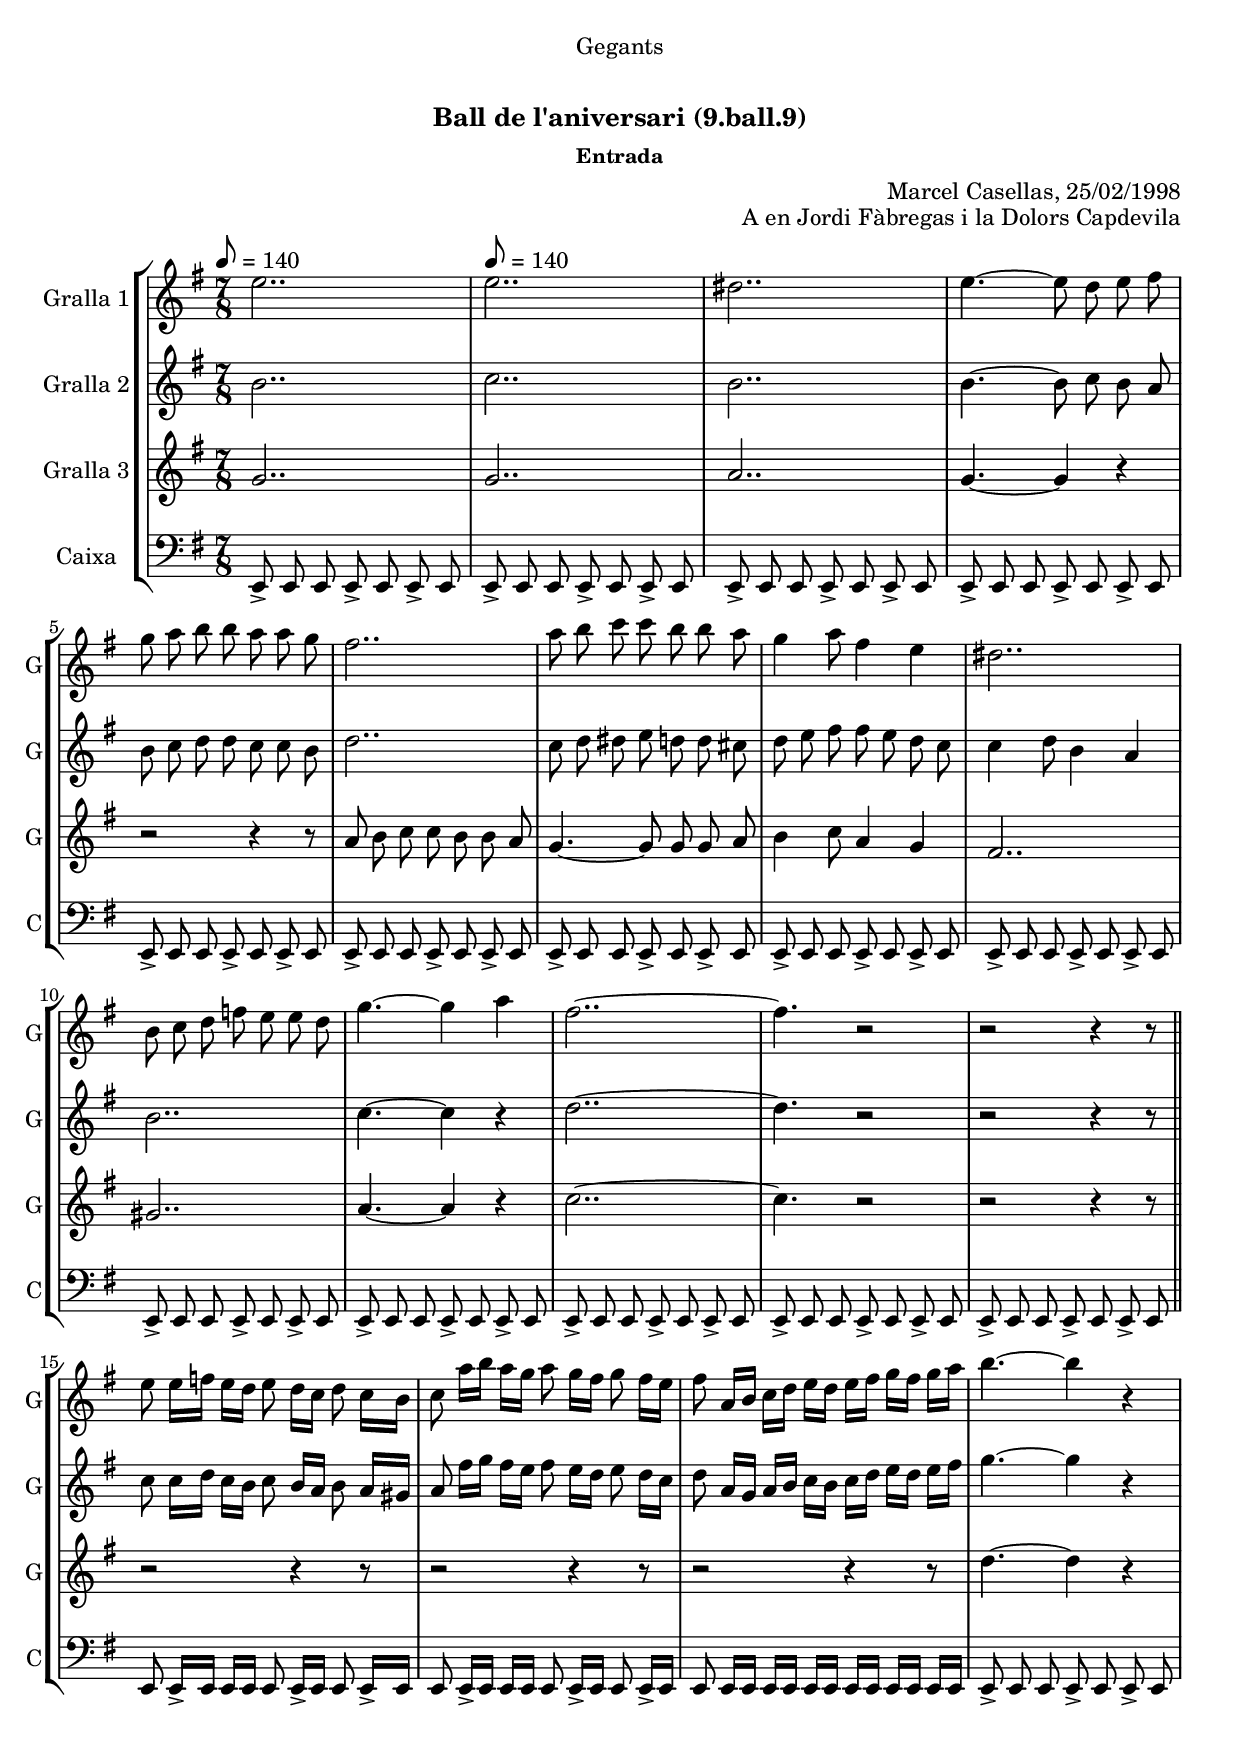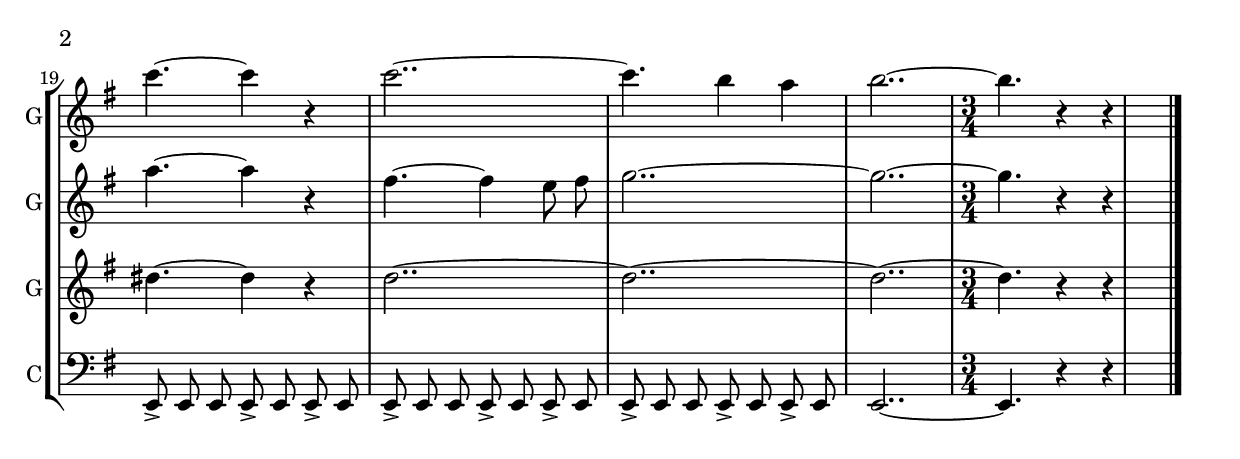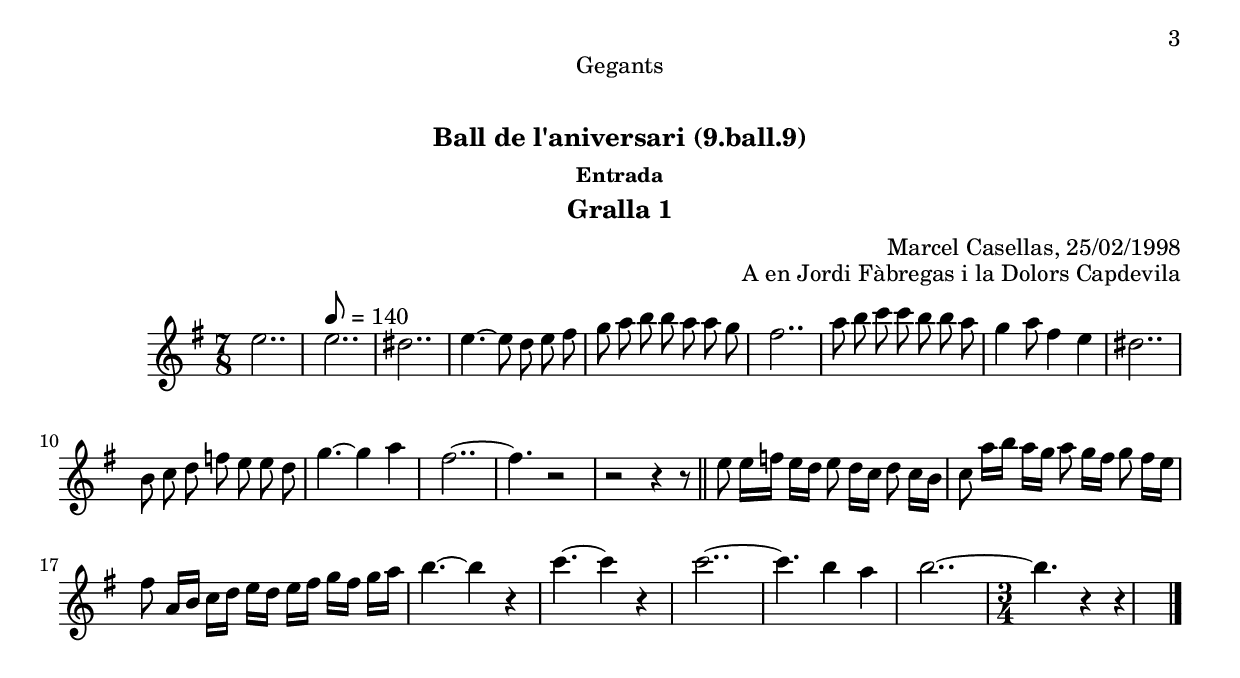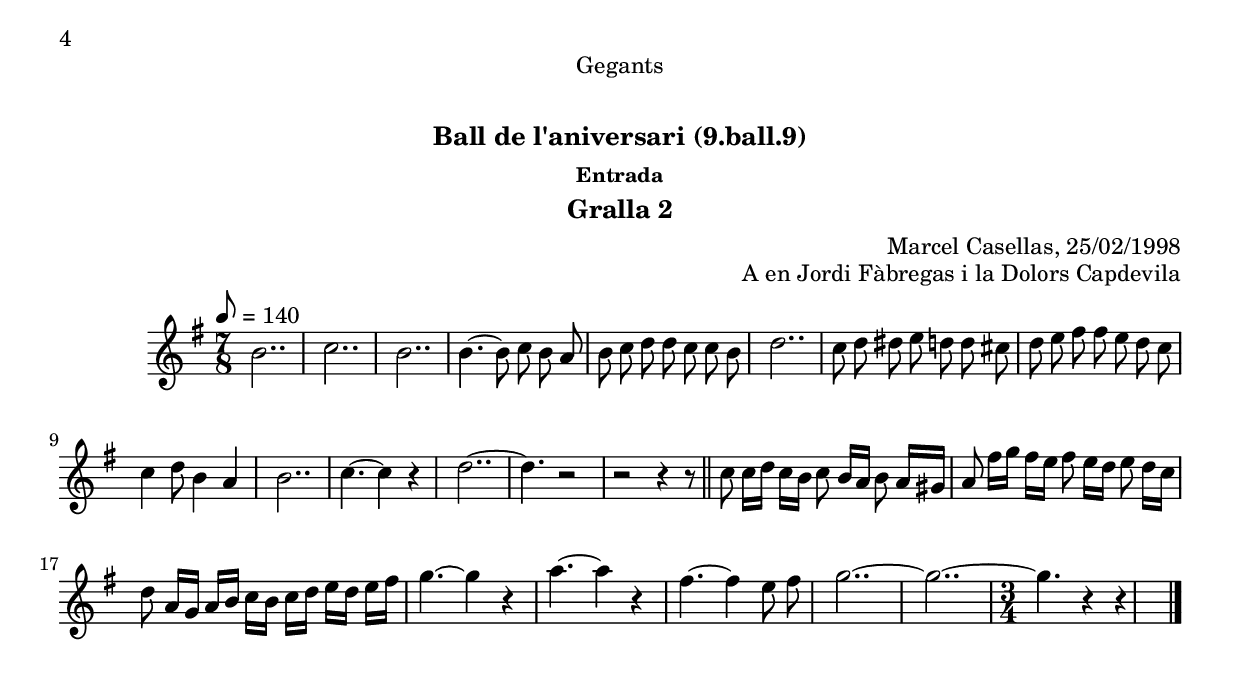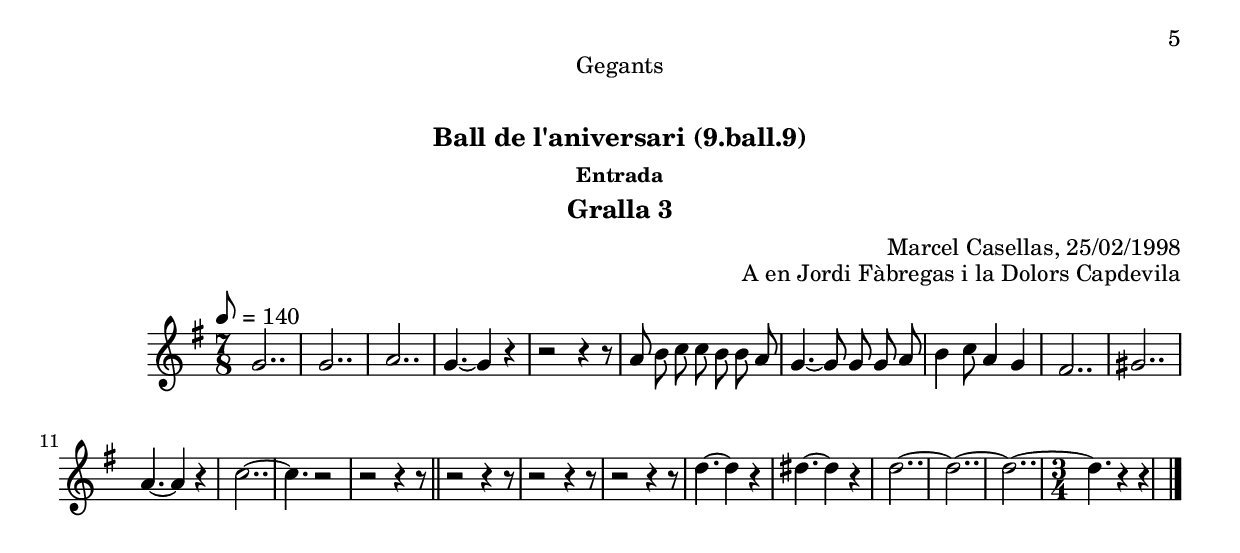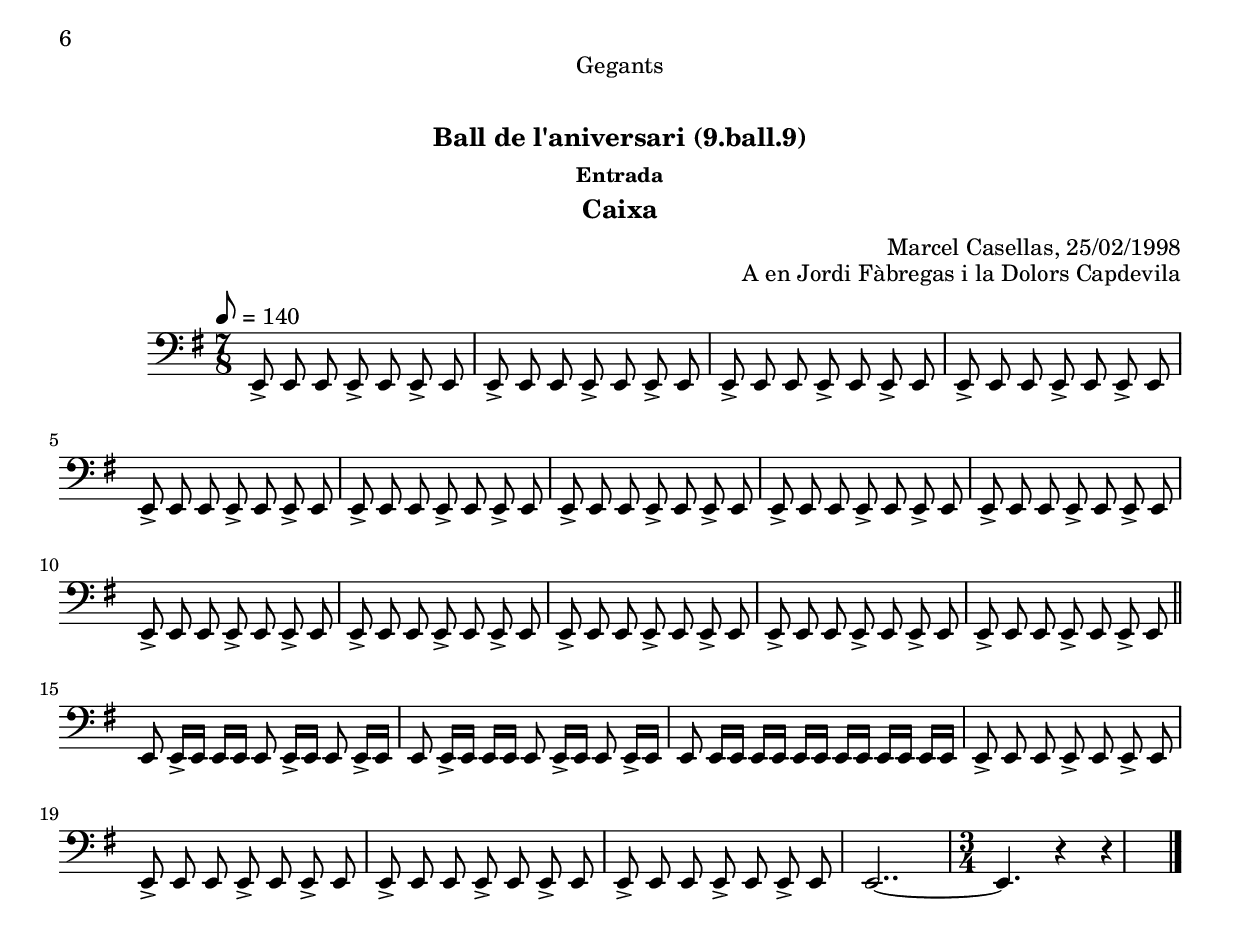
\version "2.22.1"

\header {
  dedication="Gegants"
  title="      "
  subtitle="Ball de l'aniversari (9.ball.9)"
  subsubtitle="Entrada"
  poet=""
  meter=""
  piece=""
  composer=""
  arranger="Marcel Casellas, 25/02/1998"
  opus="A en Jordi Fàbregas i la Dolors Capdevila"
  instrument=""
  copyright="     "
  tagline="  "
}

liniaroAa =
\relative e''
{
  \clef treble
  \key g \major
  \time 7/8
  e2.. \tempo 8 = 140  |
  e2..  |
  dis2..  |
  e4. ~ e8 d e fis  |
  %05
  g8 a b b a a g  |
  fis2..  |
  a8 b c c b b a  |
  g4 a8 fis4 e  |
  dis2..  |
  %10
  b8 c d f e e d  |
  g4. ~ g4 a  |
  fis2.. ~  |
  fis4. r2  |
  r2 r4 r8  \bar "||"
  %15
  e8 e16 f e d e8 d16 c d8 c16 b  |
  c8 a'16 b a g a8 g16 fis g8 fis16 e  |
  fis8 a,16 b c d e d e fis g fis g a  |
  b4. ~ b4 r  |
  c4. ~ c4 r  |
  %20
  c2.. ~  |
  c4. b4 a  |
  b2.. ~  |
  \time 3/4   b4. r4 r  \bar "|." % troigo!
}

liniaroAb =
\relative b'
{
  \tempo 8 = 140
  \clef treble
  \key g \major
  \time 7/8
  b2..  |
  c2..  |
  b2..  |
  b4. ~ b8 c b a  |
  %05
  b8 c d d c c b  |
  d2..  |
  c8 d dis e d d cis  |
  d8 e fis fis e d c  |
  c4 d8 b4 a  |
  %10
  b2..  |
  c4. ~ c4 r  |
  d2.. ~  |
  d4. r2  |
  r2 r4 r8  \bar "||"
  %15
  c8 c16 d c b c8 b16 a b8 a16 gis  |
  a8 fis'16 g fis e fis8 e16 d e8 d16 c  |
  d8 a16 g a b c b c d e d e fis  |
  g4. ~ g4 r  |
  a4. ~ a4 r  |
  %20
  fis4. ~ fis4 e8 fis  |
  g2.. ~  |
  g2.. ~  |
  \time 3/4   g4. r4 r  \bar "|." % troigo!
}

liniaroAc =
\relative g'
{
  \tempo 8 = 140
  \clef treble
  \key g \major
  \time 7/8
  g2..  |
  g2..  |
  a2..  |
  g4. ~ g4 r  |
  %05
  r2 r4 r8  |
  a8 b c c b b a  |
  g4. ~ g8 g g a  |
  b4 c8 a4 g  |
  fis2..  |
  %10
  gis2..  |
  a4. ~ a4 r  |
  c2.. ~  |
  c4. r2  |
  r2 r4 r8  \bar "||"
  %15
  r2 r4 r8  |
  r2 r4 r8  |
  r2 r4 r8  |
  d4. ~ d4 r  |
  dis4. ~ dis4 r  |
  %20
  d2.. ~  |
  d2.. ~  |
  d2.. ~  |
  \time 3/4   d4. r4 r  \bar "|." % troigo!
}

liniaroAd =
\relative e,
{
  \tempo 8 = 140
  \clef bass
  \key g \major
  \time 7/8
  e8-> e e e-> e e-> e  |
  e8-> e e e-> e e-> e  |
  e8-> e e e-> e e-> e  |
  e8-> e e e-> e e-> e  |
  %05
  e8-> e e e-> e e-> e  |
  e8-> e e e-> e e-> e  |
  e8-> e e e-> e e-> e  |
  e8-> e e e-> e e-> e  |
  e8-> e e e-> e e-> e  |
  %10
  e8-> e e e-> e e-> e  |
  e8-> e e e-> e e-> e  |
  e8-> e e e-> e e-> e  |
  e8-> e e e-> e e-> e  |
  e8-> e e e-> e e-> e  \bar "||"
  %15
  e8 e16-> e e e e8 e16-> e e8 e16-> e  |
  e8 e16-> e e e e8 e16-> e e8 e16-> e  |
  e8 e16 e e e e e e e e e e e  |
  e8-> e e e-> e e-> e  |
  e8-> e e e-> e e-> e  |
  %20
  e8-> e e e-> e e-> e  |
  e8-> e e e-> e e-> e  |
  e2.. ~  |
  \time 3/4   e4. r4 r  \bar "|." % troigo!
}

\bookpart {
  \score {
    \new StaffGroup {
      \override Score.RehearsalMark #'self-alignment-X = #LEFT
      <<
        \new Staff \with {instrumentName = #"Gralla 1" shortInstrumentName = #"G"} \liniaroAa
        \new Staff \with {instrumentName = #"Gralla 2" shortInstrumentName = #"G"} \liniaroAb
        \new Staff \with {instrumentName = #"Gralla 3" shortInstrumentName = #"G"} \liniaroAc
        \new Staff \with {instrumentName = #"Caixa" shortInstrumentName = #"C"} \liniaroAd
      >>
    }
    \layout {}
  }
  \score { \unfoldRepeats
    \new StaffGroup {
      \override Score.RehearsalMark #'self-alignment-X = #LEFT
      <<
        \new Staff \with {instrumentName = #"Gralla 1" shortInstrumentName = #"G"} \liniaroAa
        \new Staff \with {instrumentName = #"Gralla 2" shortInstrumentName = #"G"} \liniaroAb
        \new Staff \with {instrumentName = #"Gralla 3" shortInstrumentName = #"G"} \liniaroAc
        \new Staff \with {instrumentName = #"Caixa" shortInstrumentName = #"C"} \liniaroAd
      >>
    }
    \midi {}
  }
}

\bookpart {
  \header {instrument="Gralla 1"}
  \score {
    \new StaffGroup {
      \override Score.RehearsalMark #'self-alignment-X = #LEFT
      <<
        \new Staff \liniaroAa
      >>
    }
    \layout {}
  }
  \score { \unfoldRepeats
    \new StaffGroup {
      \override Score.RehearsalMark #'self-alignment-X = #LEFT
      <<
        \new Staff \liniaroAa
      >>
    }
    \midi {}
  }
}

\bookpart {
  \header {instrument="Gralla 2"}
  \score {
    \new StaffGroup {
      \override Score.RehearsalMark #'self-alignment-X = #LEFT
      <<
        \new Staff \liniaroAb
      >>
    }
    \layout {}
  }
  \score { \unfoldRepeats
    \new StaffGroup {
      \override Score.RehearsalMark #'self-alignment-X = #LEFT
      <<
        \new Staff \liniaroAb
      >>
    }
    \midi {}
  }
}

\bookpart {
  \header {instrument="Gralla 3"}
  \score {
    \new StaffGroup {
      \override Score.RehearsalMark #'self-alignment-X = #LEFT
      <<
        \new Staff \liniaroAc
      >>
    }
    \layout {}
  }
  \score { \unfoldRepeats
    \new StaffGroup {
      \override Score.RehearsalMark #'self-alignment-X = #LEFT
      <<
        \new Staff \liniaroAc
      >>
    }
    \midi {}
  }
}

\bookpart {
  \header {instrument="Caixa"}
  \score {
    \new StaffGroup {
      \override Score.RehearsalMark #'self-alignment-X = #LEFT
      <<
        \new Staff \liniaroAd
      >>
    }
    \layout {}
  }
  \score { \unfoldRepeats
    \new StaffGroup {
      \override Score.RehearsalMark #'self-alignment-X = #LEFT
      <<
        \new Staff \liniaroAd
      >>
    }
    \midi {}
  }
}

